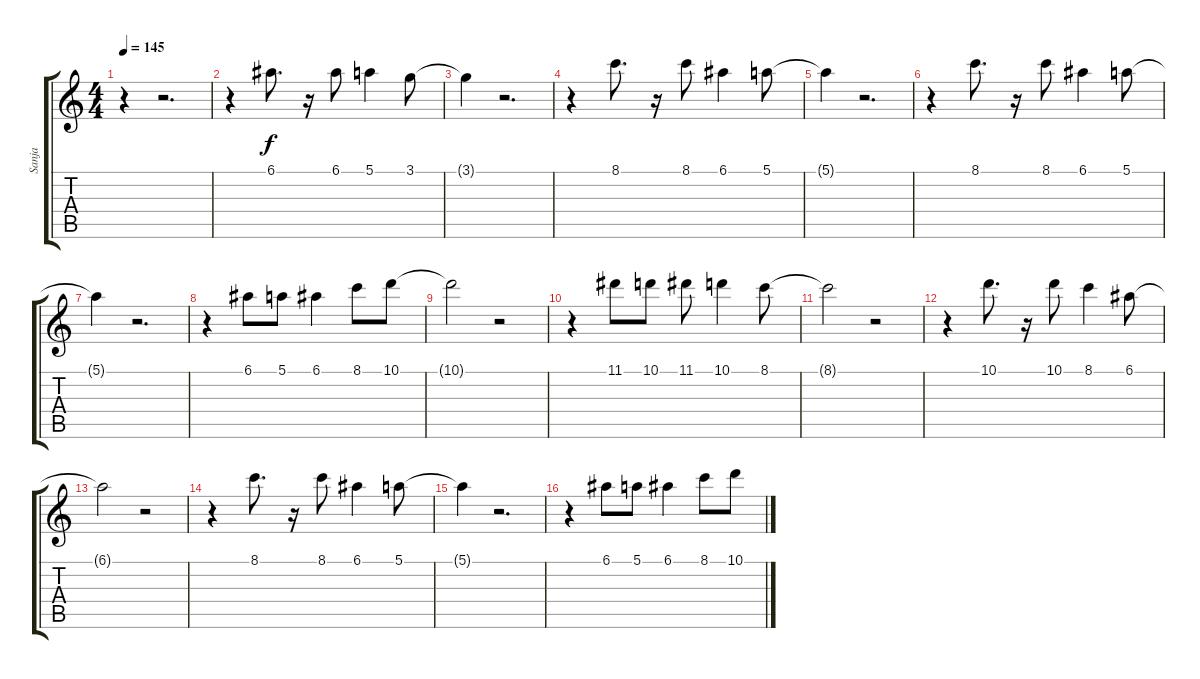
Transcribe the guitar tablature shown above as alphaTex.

\track ("Sanja" "Sanja") {instrument distortionguitar}
\staff {score tabs}
\tuning (E4 B3 G3 D3 A2 E2) {hide}
\ts (4 4)
\tempo 145
\clef g2
\ks c
r.4{dy f} r.2{d} |
r.4 6.1.8{d} r.16 6.1.8 5.1.4 3.1.8 |
3.1{t}.4 r.2{d} |
r.4 8.1.8{d} r.16 8.1.8 6.1.4 5.1.8 |
5.1{t}.4 r.2{d} |
r.4 8.1.8{d} r.16 8.1.8 6.1.4 5.1.8 |
5.1{t}.4 r.2{d} |
r.4 6.1.8 5.1.8 6.1.4 8.1.8 10.1.8 |
10.1{t}.2 r.2 |
r.4 11.1.8 10.1.8 11.1.8 10.1.4 8.1.8 |
8.1{t}.2 r.2 |
r.4 10.1.8{d} r.16 10.1.8 8.1.4 6.1.8 |
6.1{t}.2 r.2 |
r.4 8.1.8{d} r.16 8.1.8 6.1.4 5.1.8 |
5.1{t}.4 r.2{d} |
r.4 6.1.8 5.1.8 6.1.4 8.1.8 10.1.8
